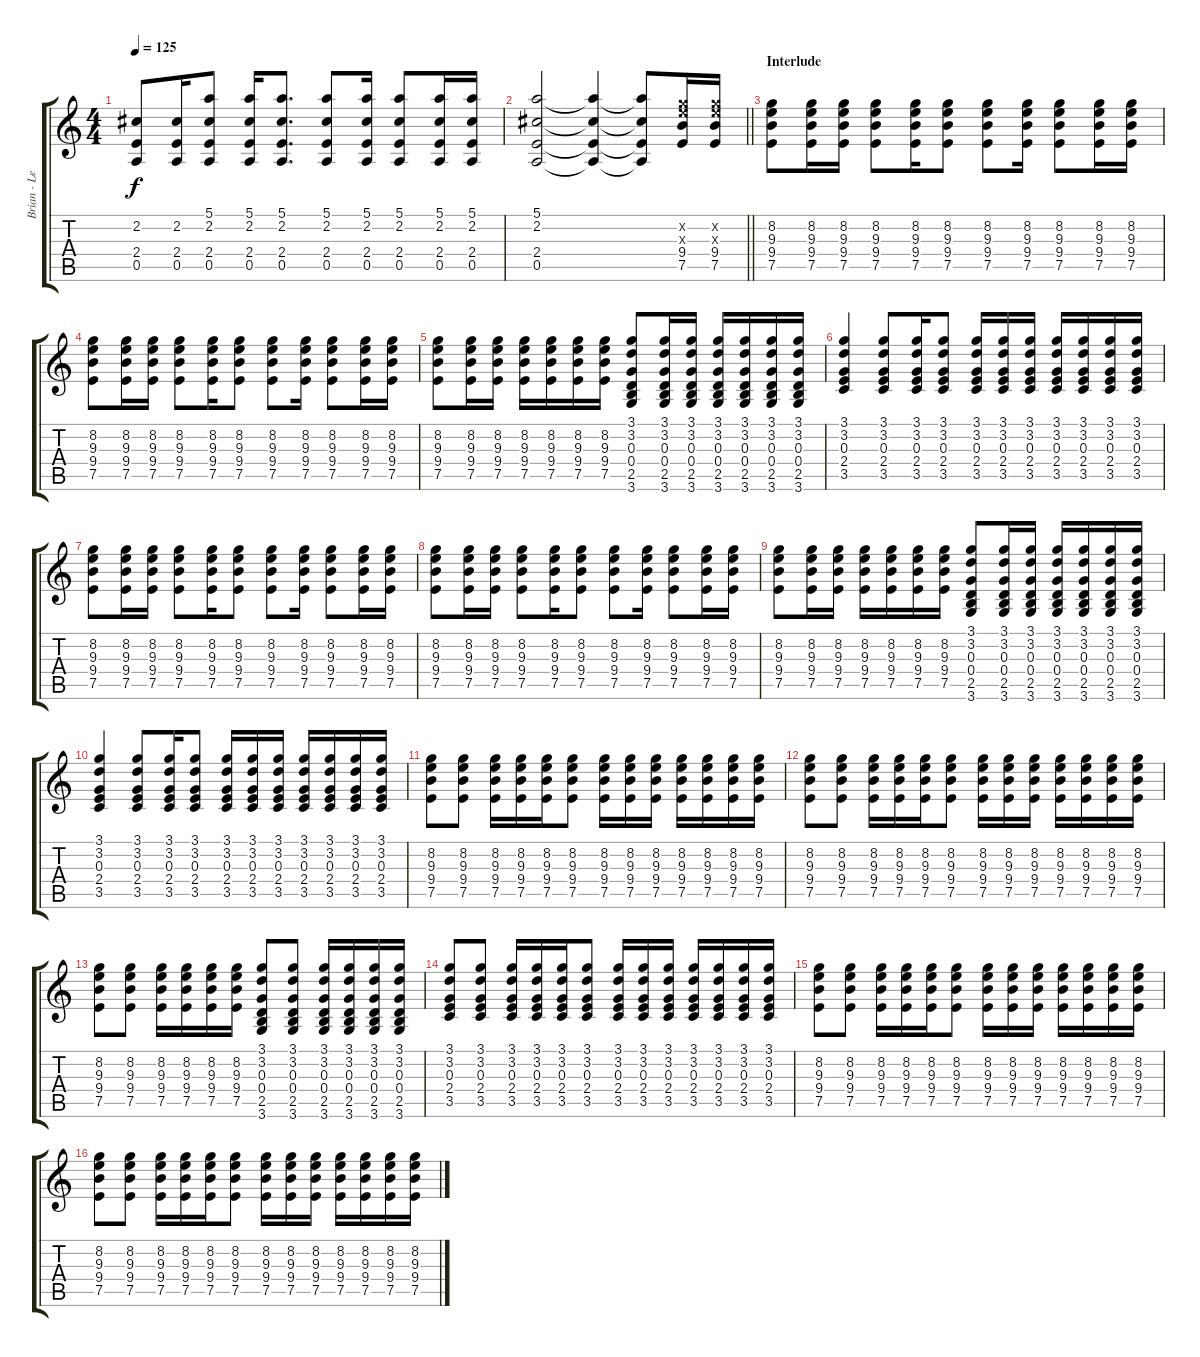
\track ("Brian - Lead Guitar" "Brian - Le") {instrument acousticguitarsteel}
\staff {score tabs}
\tuning (E4 B3 G3 D3 A2 E2) {hide}
\ts (4 4)
\tempo 125
\clef g2
\ks c
(2.2 2.4 0.5).8{dy f} (2.2 2.4 0.5).16 (5.1 2.2 2.4 0.5).8 (5.1 2.2 2.4 0.5).16 (5.1 2.2 2.4 0.5).8{d} (5.1 2.2 2.4 0.5).8 (5.1 2.2 2.4 0.5).16 (5.1 2.2 2.4 0.5).8 (5.1 2.2 2.4 0.5).16 (5.1 2.2 2.4 0.5).16 |
\barLineRight lightlight
(5.1 2.2 2.4 0.5).2 (5.1{t} 2.2{t} 2.4{t} 0.5{t}).4 (5.1{t} 2.2{t} 2.4{t} 0.5{t}).8 (8.2{x} 9.3{x} 9.4 7.5).16 (8.2{x} 9.3{x} 9.4 7.5).16 |
\section ("" "Interlude")
(8.2 9.3 9.4 7.5).8 (8.2 9.3 9.4 7.5).16 (8.2 9.3 9.4 7.5).16 (8.2 9.3 9.4 7.5).8 (8.2 9.3 9.4 7.5).16 (8.2 9.3 9.4 7.5).8 (8.2 9.3 9.4 7.5).8 (8.2 9.3 9.4 7.5).16 (8.2 9.3 9.4 7.5).8 (8.2 9.3 9.4 7.5).16 (8.2 9.3 9.4 7.5).16 |
(8.2 9.3 9.4 7.5).8 (8.2 9.3 9.4 7.5).16 (8.2 9.3 9.4 7.5).16 (8.2 9.3 9.4 7.5).8 (8.2 9.3 9.4 7.5).16 (8.2 9.3 9.4 7.5).8 (8.2 9.3 9.4 7.5).8 (8.2 9.3 9.4 7.5).16 (8.2 9.3 9.4 7.5).8 (8.2 9.3 9.4 7.5).16 (8.2 9.3 9.4 7.5).16 |
(8.2 9.3 9.4 7.5).8 (8.2 9.3 9.4 7.5).16 (8.2 9.3 9.4 7.5).16 (8.2 9.3 9.4 7.5).16 (8.2 9.3 9.4 7.5).16 (8.2 9.3 9.4 7.5).16 (8.2 9.3 9.4 7.5).16 (3.1 3.2 0.3 0.4 2.5 3.6).8 (3.1 3.2 0.3 0.4 2.5 3.6).16 (3.1 3.2 0.3 0.4 2.5 3.6).16 (3.1 3.2 0.3 0.4 2.5 3.6).16 (3.1 3.2 0.3 0.4 2.5 3.6).16 (3.1 3.2 0.3 0.4 2.5 3.6).16 (3.1 3.2 0.3 0.4 2.5 3.6).16 |
(3.1 3.2 0.3 2.4 3.5).4 (3.1 3.2 0.3 2.4 3.5).8 (3.1 3.2 0.3 2.4 3.5).16 (3.1 3.2 0.3 2.4 3.5).8 (3.1 3.2 0.3 2.4 3.5).16 (3.1 3.2 0.3 2.4 3.5).16 (3.1 3.2 0.3 2.4 3.5).16 (3.1 3.2 0.3 2.4 3.5).16 (3.1 3.2 0.3 2.4 3.5).16 (3.1 3.2 0.3 2.4 3.5).16 (3.1 3.2 0.3 2.4 3.5).16 |
(8.2 9.3 9.4 7.5).8 (8.2 9.3 9.4 7.5).16 (8.2 9.3 9.4 7.5).16 (8.2 9.3 9.4 7.5).8 (8.2 9.3 9.4 7.5).16 (8.2 9.3 9.4 7.5).8 (8.2 9.3 9.4 7.5).8 (8.2 9.3 9.4 7.5).16 (8.2 9.3 9.4 7.5).8 (8.2 9.3 9.4 7.5).16 (8.2 9.3 9.4 7.5).16 |
(8.2 9.3 9.4 7.5).8 (8.2 9.3 9.4 7.5).16 (8.2 9.3 9.4 7.5).16 (8.2 9.3 9.4 7.5).8 (8.2 9.3 9.4 7.5).16 (8.2 9.3 9.4 7.5).8 (8.2 9.3 9.4 7.5).8 (8.2 9.3 9.4 7.5).16 (8.2 9.3 9.4 7.5).8 (8.2 9.3 9.4 7.5).16 (8.2 9.3 9.4 7.5).16 |
(8.2 9.3 9.4 7.5).8 (8.2 9.3 9.4 7.5).16 (8.2 9.3 9.4 7.5).16 (8.2 9.3 9.4 7.5).16 (8.2 9.3 9.4 7.5).16 (8.2 9.3 9.4 7.5).16 (8.2 9.3 9.4 7.5).16 (3.1 3.2 0.3 0.4 2.5 3.6).8 (3.1 3.2 0.3 0.4 2.5 3.6).16 (3.1 3.2 0.3 0.4 2.5 3.6).16 (3.1 3.2 0.3 0.4 2.5 3.6).16 (3.1 3.2 0.3 0.4 2.5 3.6).16 (3.1 3.2 0.3 0.4 2.5 3.6).16 (3.1 3.2 0.3 0.4 2.5 3.6).16 |
(3.1 3.2 0.3 2.4 3.5).4 (3.1 3.2 0.3 2.4 3.5).8 (3.1 3.2 0.3 2.4 3.5).16 (3.1 3.2 0.3 2.4 3.5).8 (3.1 3.2 0.3 2.4 3.5).16 (3.1 3.2 0.3 2.4 3.5).16 (3.1 3.2 0.3 2.4 3.5).16 (3.1 3.2 0.3 2.4 3.5).16 (3.1 3.2 0.3 2.4 3.5).16 (3.1 3.2 0.3 2.4 3.5).16 (3.1 3.2 0.3 2.4 3.5).16 |
(8.2 9.3 9.4 7.5).8 (8.2 9.3 9.4 7.5).8 (8.2 9.3 9.4 7.5).16 (8.2 9.3 9.4 7.5).16 (8.2 9.3 9.4 7.5).16 (8.2 9.3 9.4 7.5).8 (8.2 9.3 9.4 7.5).16 (8.2 9.3 9.4 7.5).16 (8.2 9.3 9.4 7.5).16 (8.2 9.3 9.4 7.5).16 (8.2 9.3 9.4 7.5).16 (8.2 9.3 9.4 7.5).16 (8.2 9.3 9.4 7.5).16 |
(8.2 9.3 9.4 7.5).8 (8.2 9.3 9.4 7.5).8 (8.2 9.3 9.4 7.5).16 (8.2 9.3 9.4 7.5).16 (8.2 9.3 9.4 7.5).16 (8.2 9.3 9.4 7.5).8 (8.2 9.3 9.4 7.5).16 (8.2 9.3 9.4 7.5).16 (8.2 9.3 9.4 7.5).16 (8.2 9.3 9.4 7.5).16 (8.2 9.3 9.4 7.5).16 (8.2 9.3 9.4 7.5).16 (8.2 9.3 9.4 7.5).16 |
(8.2 9.3 9.4 7.5).8 (8.2 9.3 9.4 7.5).8 (8.2 9.3 9.4 7.5).16 (8.2 9.3 9.4 7.5).16 (8.2 9.3 9.4 7.5).16 (8.2 9.3 9.4 7.5).16 (3.1 3.2 0.3 0.4 2.5 3.6).8 (3.1 3.2 0.3 0.4 2.5 3.6).8 (3.1 3.2 0.3 0.4 2.5 3.6).16 (3.1 3.2 0.3 0.4 2.5 3.6).16 (3.1 3.2 0.3 0.4 2.5 3.6).16 (3.1 3.2 0.3 0.4 2.5 3.6).16 |
(3.1 3.2 0.3 2.4 3.5).8 (3.1 3.2 0.3 2.4 3.5).8 (3.1 3.2 0.3 2.4 3.5).16 (3.1 3.2 0.3 2.4 3.5).16 (3.1 3.2 0.3 2.4 3.5).16 (3.1 3.2 0.3 2.4 3.5).8 (3.1 3.2 0.3 2.4 3.5).16 (3.1 3.2 0.3 2.4 3.5).16 (3.1 3.2 0.3 2.4 3.5).16 (3.1 3.2 0.3 2.4 3.5).16 (3.1 3.2 0.3 2.4 3.5).16 (3.1 3.2 0.3 2.4 3.5).16 (3.1 3.2 0.3 2.4 3.5).16 |
(8.2 9.3 9.4 7.5).8 (8.2 9.3 9.4 7.5).8 (8.2 9.3 9.4 7.5).16 (8.2 9.3 9.4 7.5).16 (8.2 9.3 9.4 7.5).16 (8.2 9.3 9.4 7.5).8 (8.2 9.3 9.4 7.5).16 (8.2 9.3 9.4 7.5).16 (8.2 9.3 9.4 7.5).16 (8.2 9.3 9.4 7.5).16 (8.2 9.3 9.4 7.5).16 (8.2 9.3 9.4 7.5).16 (8.2 9.3 9.4 7.5).16 |
(8.2 9.3 9.4 7.5).8 (8.2 9.3 9.4 7.5).8 (8.2 9.3 9.4 7.5).16 (8.2 9.3 9.4 7.5).16 (8.2 9.3 9.4 7.5).16 (8.2 9.3 9.4 7.5).8 (8.2 9.3 9.4 7.5).16 (8.2 9.3 9.4 7.5).16 (8.2 9.3 9.4 7.5).16 (8.2 9.3 9.4 7.5).16 (8.2 9.3 9.4 7.5).16 (8.2 9.3 9.4 7.5).16 (8.2 9.3 9.4 7.5).16
